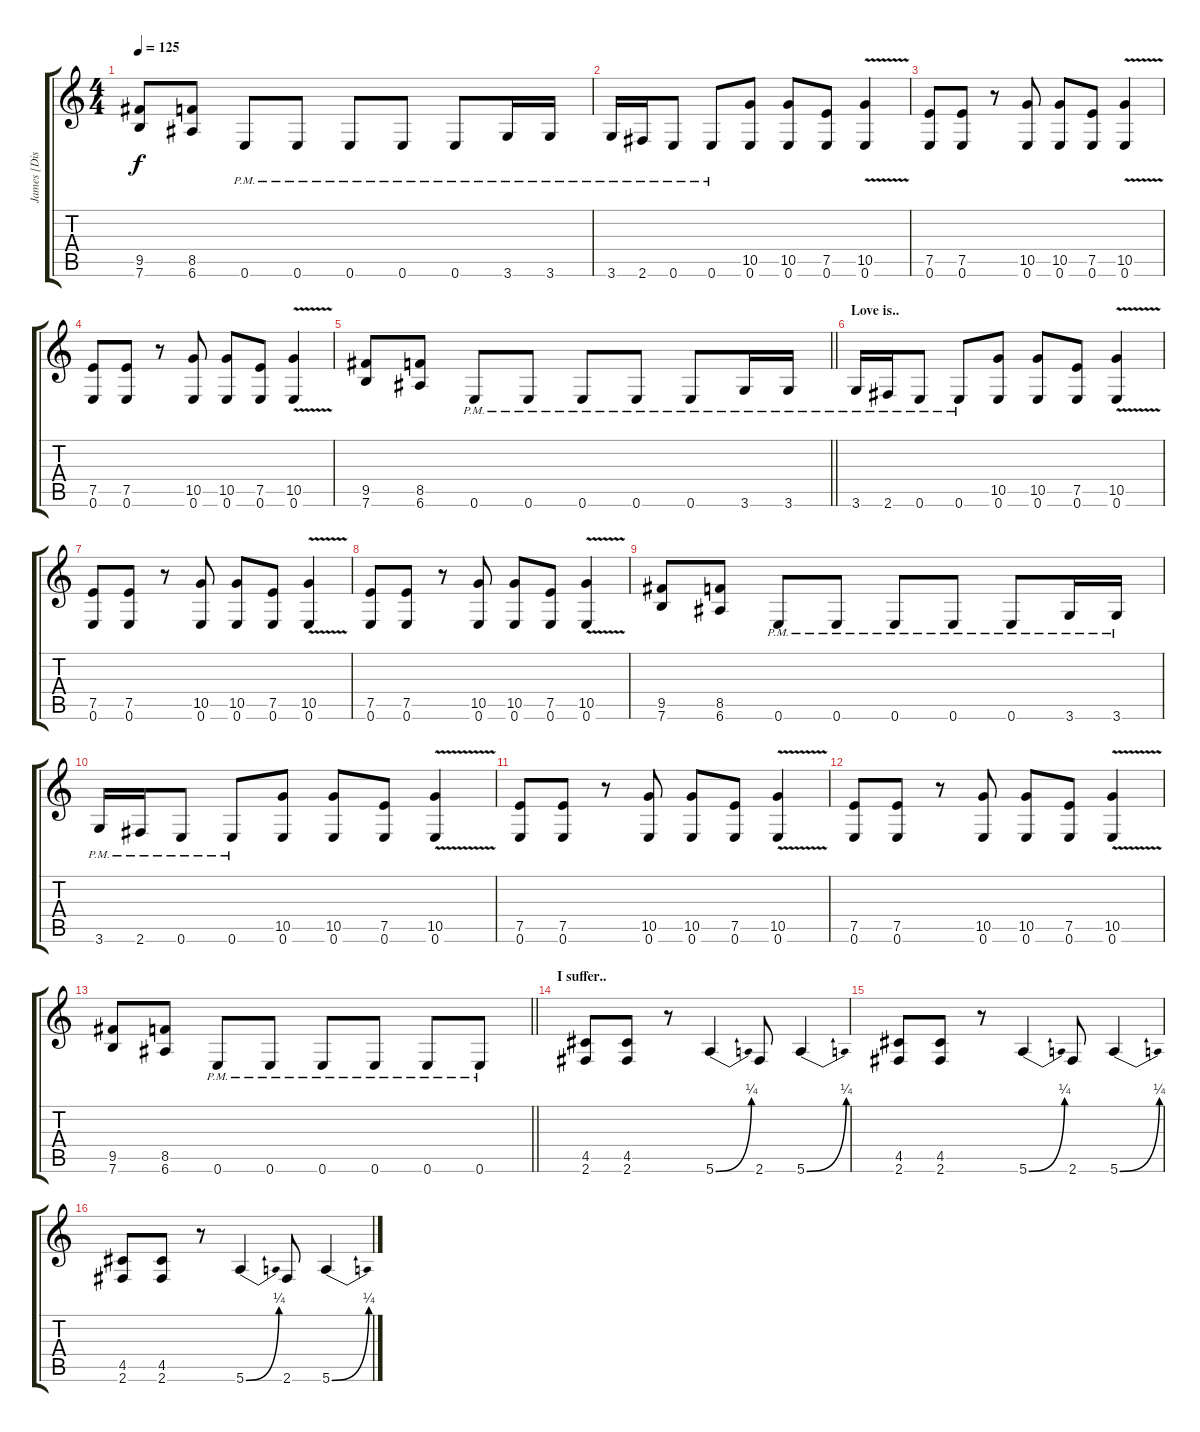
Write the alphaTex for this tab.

\track ("James [Distortion]" "James [Dis") {instrument distortionguitar}
\staff {score tabs}
\tuning (E4 B3 G3 D3 A2 E2) {hide}
\ts (4 4)
\tempo 125
\clef g2
\ks c
(9.5 7.6).8{dy f} (8.5 6.6).8 0.6{pm}.8 0.6{pm}.8 0.6{pm}.8 0.6{pm}.8 0.6{pm}.8 3.6{pm}.16 3.6{pm}.16 |
3.6{pm}.16 2.6{pm}.16 0.6{pm}.8 0.6{pm}.8 (10.5 0.6).8 (10.5 0.6).8 (7.5 0.6).8 (10.5{v} 0.6).4 |
(7.5 0.6).8 (7.5 0.6).8 r.8 (10.5 0.6).8 (10.5 0.6).8 (7.5 0.6).8 (10.5{v} 0.6).4 |
(7.5 0.6).8 (7.5 0.6).8 r.8 (10.5 0.6).8 (10.5 0.6).8 (7.5 0.6).8 (10.5{v} 0.6).4 |
\barLineRight lightlight
(9.5 7.6).8 (8.5 6.6).8 0.6{pm}.8 0.6{pm}.8 0.6{pm}.8 0.6{pm}.8 0.6{pm}.8 3.6{pm}.16 3.6{pm}.16 |
\section ("" "Love is..")
3.6{pm}.16 2.6{pm}.16 0.6{pm}.8 0.6{pm}.8 (10.5 0.6).8 (10.5 0.6).8 (7.5 0.6).8 (10.5{v} 0.6).4 |
(7.5 0.6).8 (7.5 0.6).8 r.8 (10.5 0.6).8 (10.5 0.6).8 (7.5 0.6).8 (10.5{v} 0.6).4 |
(7.5 0.6).8 (7.5 0.6).8 r.8 (10.5 0.6).8 (10.5 0.6).8 (7.5 0.6).8 (10.5{v} 0.6).4 |
(9.5 7.6).8 (8.5 6.6).8 0.6{pm}.8 0.6{pm}.8 0.6{pm}.8 0.6{pm}.8 0.6{pm}.8 3.6{pm}.16 3.6{pm}.16 |
3.6{pm}.16 2.6{pm}.16 0.6{pm}.8 0.6{pm}.8 (10.5 0.6).8 (10.5 0.6).8 (7.5 0.6).8 (10.5{v} 0.6).4 |
(7.5 0.6).8 (7.5 0.6).8 r.8 (10.5 0.6).8 (10.5 0.6).8 (7.5 0.6).8 (10.5{v} 0.6).4 |
(7.5 0.6).8 (7.5 0.6).8 r.8 (10.5 0.6).8 (10.5 0.6).8 (7.5 0.6).8 (10.5{v} 0.6).4 |
\barLineRight lightlight
(9.5 7.6).8 (8.5 6.6).8 0.6{pm}.8 0.6{pm}.8 0.6{pm}.8 0.6{pm}.8 0.6{pm}.8 0.6{pm}.8 |
\section ("" "I suffer..")
(4.5 2.6).8 (4.5 2.6).8 r.8 5.6{be (bend 0 0 60 1)}.4 2.6.8 5.6{be (bend 0 0 60 1)}.4 |
(4.5 2.6).8 (4.5 2.6).8 r.8 5.6{be (bend 0 0 60 1)}.4 2.6.8 5.6{be (bend 0 0 60 1)}.4 |
(4.5 2.6).8 (4.5 2.6).8 r.8 5.6{be (bend 0 0 60 1)}.4 2.6.8 5.6{be (bend 0 0 60 1)}.4
